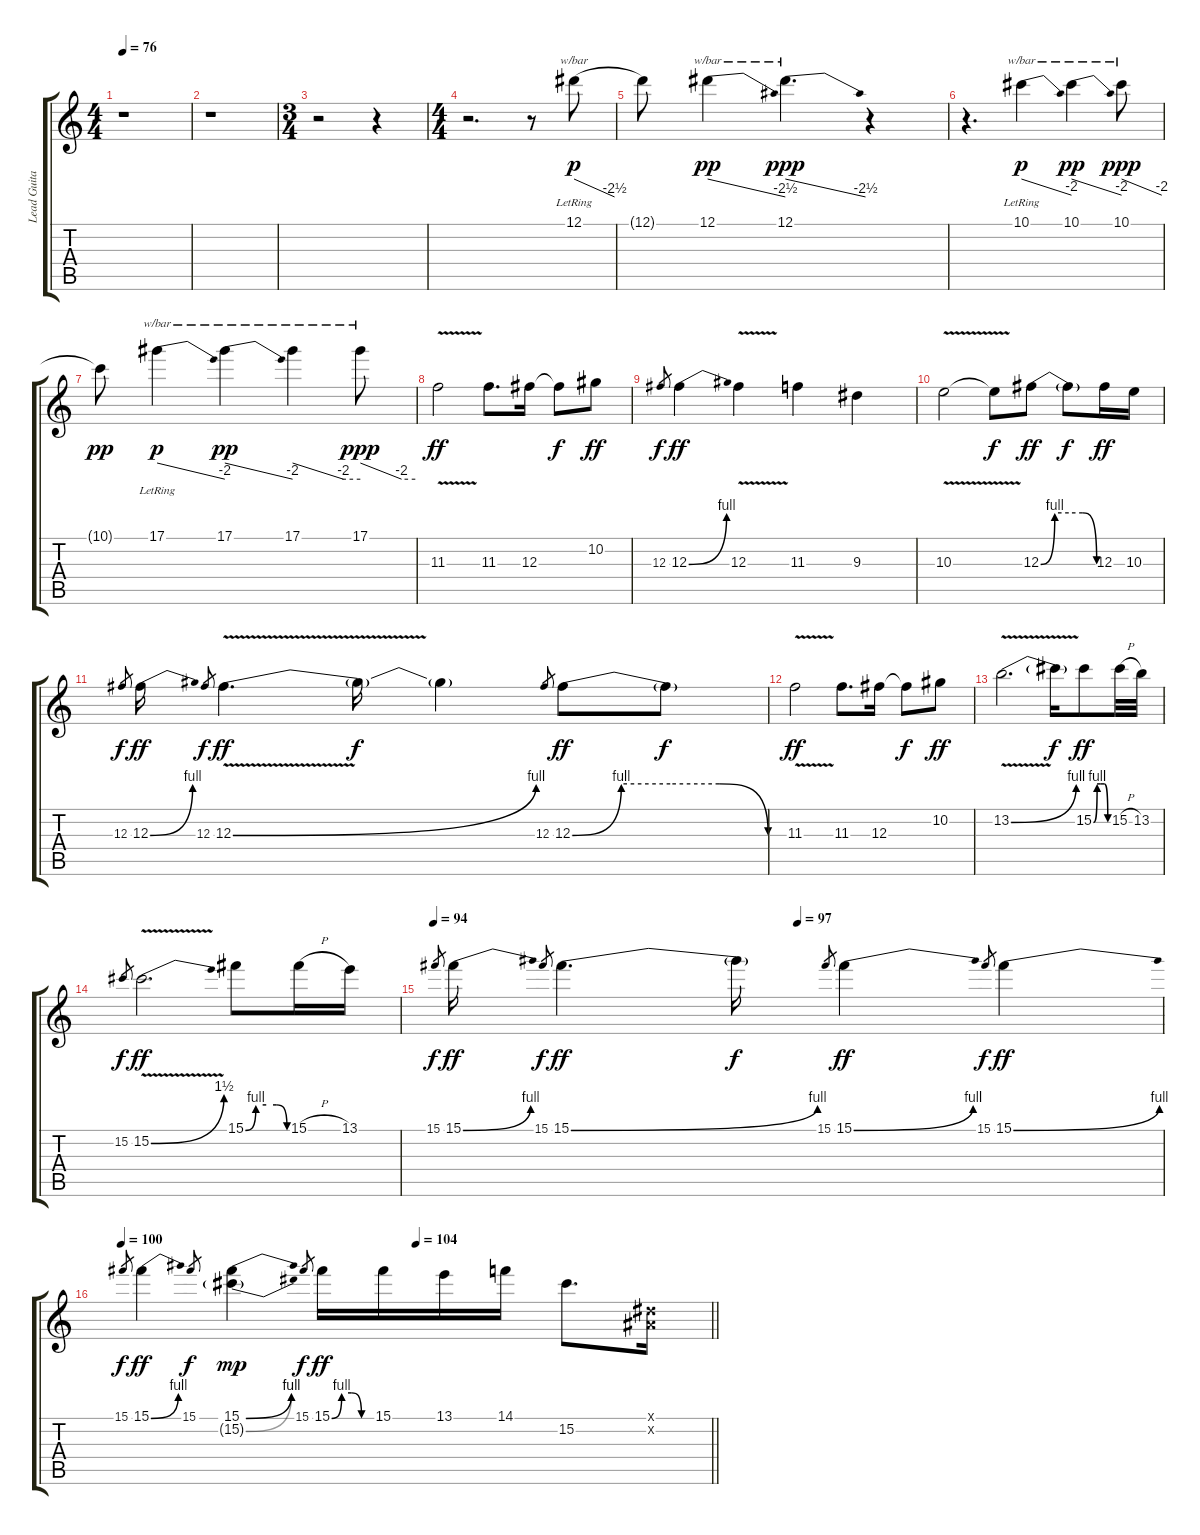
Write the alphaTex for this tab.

\track ("Lead Guitar" "Lead Guita") {instrument overdrivenguitar}
\staff {score tabs}
\tuning (Eb4 Bb3 Gb3 Db3 Ab2 Eb2) {hide}
\ts (4 4)
\tempo 76
\clef g2
\ks c
r.1{dy fff} |
r.1 |
\ts (3 4)
r.2 r.4 |
\ts (4 4)
r.2{d} r.8 12.1{lr}.8{tbe (dive default 0 0 60 -10) dy p} |
12.1{t}.8 12.1.4{tbe (dive default 0 0 60 -10) dy pp} 12.1.4{d tbe (dive default 0 0 60 -10) dy ppp} r.4 |
r.4{d} 10.1{lr}.4{tbe (dive default 0 0 60 -8) dy p} 10.1.4{tbe (dive default 0 0 60 -8) dy pp} 10.1.8{tbe (dive default 0 0 60 -8) dy ppp} |
10.1{t}.8{dy pp} 17.1{lr}.4{tbe (dive default 0 0 60 -8) dy p} 17.1.4{tbe (dive default 0 0 60 -8) dy pp} 17.1.4{tbe (custom default 0 0 45 -8 60 -8)} 17.1.8{tbe (custom default 0 0 45 -8 60 -8) dy ppp} |
11.3{v}.2{dy ff} 11.3.8{d} 12.3.16 12.3{t}.8{dy f} 10.2.8{dy ff} |
12.3.8{gr dy f} 12.3{be (bend 0 0 60 4)}.4{dy ff} 12.3{v}.4 11.3.4 9.3.4 |
10.3{v}.2 10.3{t}.8{dy f} 12.3{be (custom 0 0 15 4 30 4 45 4 60 0)}.8{dy ff} 12.3{t}.8{dy f} 12.3.16{dy ff} 10.3.16 |
12.3.8{gr dy f} 12.3{be (bend 0 0 60 4)}.16{dy ff} 12.3.8{gr dy f} 12.3{be (bend 0 0 60 4) v}.4{d dy ff} 12.3{t}.16{dy f} 12.3{t}.4 12.3.8{gr} 12.3{be (custom 0 0 15 4 30 4 45 4 60 0)}.8{dy ff} 12.3{t}.8{dy f} |
11.3{v}.2{dy ff} 11.3.8{d} 12.3.16 12.3{t}.8{dy f} 10.2.8{dy ff} |
13.2{be (bend 0 0 60 4) v}.2{d} 13.2{t}.16{dy f} 15.2{be (custom 0 0 15 4 30 4 45 4 60 0)}.8{dy ff} 15.2{h}.32 13.2.32 |
15.2.8{gr dy f} 15.2{be (bend 0 0 60 6) v}.2{d dy ff} 15.1{be (custom 0 0 15 4 30 4 45 4 60 0)}.8 15.1{h}.16 13.1.16 |
\tempo 94
\tempo (97 0.5)
15.1.8{gr dy f} 15.1{be (bend 0 0 60 4)}.16{dy ff} 15.1.8{gr dy f} 15.1{be (bend 0 0 60 4)}.4{d dy ff} 15.1{t}.16{dy f} 15.1.8{gr} 15.1{be (bend 0 0 60 4)}.4{dy ff} 15.1.8{gr dy f} 15.1{be (bend 0 0 60 4)}.4{dy ff} |
\tempo 100
\tempo (104 0.5)
\barLineRight lightlight
15.1.8{gr dy f} 15.1{be (bend 0 0 60 4)}.4{dy ff} 15.1.8{gr dy f} (15.1{be (bend 0 0 60 4)} 15.2{be (bend 0 0 60 4) g}).4{dy mp} 15.1.8{gr dy f} 15.1{be (custom 0 0 15 4 30 4 45 0 60 0)}.16{dy ff} 15.1.16 13.1.16 14.1.16 15.2.8{d} (0.1{x} 0.2{x}).16
